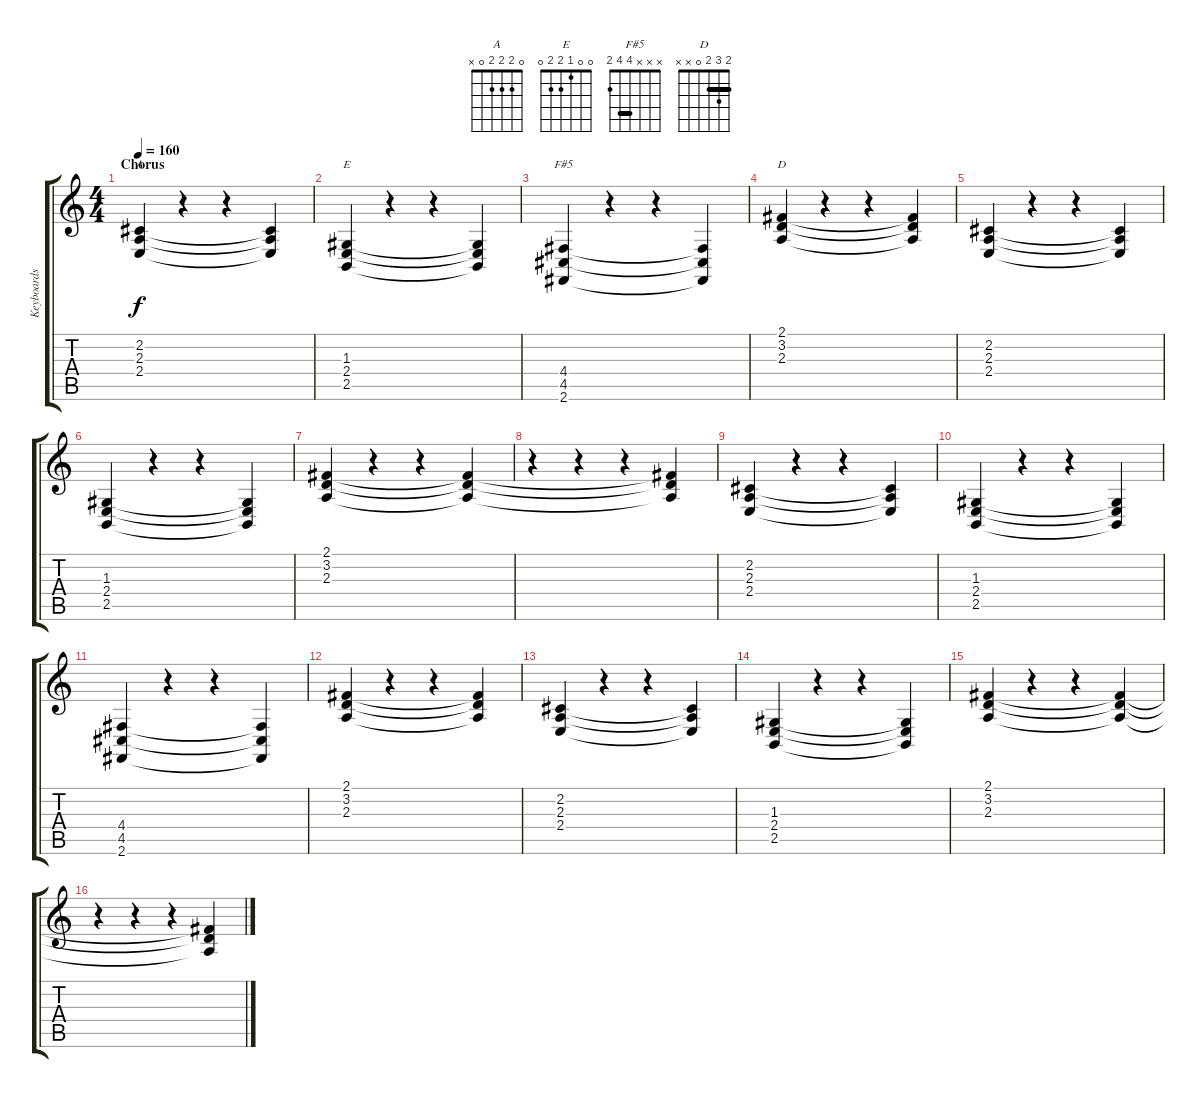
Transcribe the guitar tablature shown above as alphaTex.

\track ("Keyboards" "Keyboards") {instrument reedorgan}
\staff {score tabs}
\tuning (E4 B3 G3 D3 A2 E2) {hide}
\chord ("A" 0 2 2 2 0 x)
\chord ("E" 0 0 1 2 2 0)
\chord ("F#5" x x x 4 4 2) {barre 4}
\chord ("D" 2 3 2 0 x x) {barre 2}
\ts (4 4)
\section ("" "Chorus")
\tempo 160
\clef g2
\ks c
(2.2 2.3 2.4).4{ch "A" dy f} r.4 r.4 (2.2{t} 2.3{t} 2.4{t}).4 |
(1.3 2.4 2.5).4{ch "E"} r.4 r.4 (1.3{t} 2.4{t} 2.5{t}).4 |
(4.4 4.5 2.6).4{ch "F#5"} r.4 r.4 (4.4{t} 4.5{t} 2.6{t}).4 |
(2.1 3.2 2.3).4{ch "D"} r.4 r.4 (2.1{t} 3.2{t} 2.3{t}).4 |
(2.2 2.3 2.4).4 r.4 r.4 (2.2{t} 2.3{t} 2.4{t}).4 |
(1.3 2.4 2.5).4 r.4 r.4 (1.3{t} 2.4{t} 2.5{t}).4 |
(2.1 3.2 2.3).4 r.4 r.4 (2.1{t} 3.2{t} 2.3{t}).4 |
r.4 r.4 r.4 (2.1{t} 3.2{t} 2.3{t}).4 |
(2.2 2.3 2.4).4 r.4 r.4 (2.2{t} 2.3{t} 2.4{t}).4 |
(1.3 2.4 2.5).4 r.4 r.4 (1.3{t} 2.4{t} 2.5{t}).4 |
(4.4 4.5 2.6).4 r.4 r.4 (4.4{t} 4.5{t} 2.6{t}).4 |
(2.1 3.2 2.3).4 r.4 r.4 (2.1{t} 3.2{t} 2.3{t}).4 |
(2.2 2.3 2.4).4 r.4 r.4 (2.2{t} 2.3{t} 2.4{t}).4 |
(1.3 2.4 2.5).4 r.4 r.4 (1.3{t} 2.4{t} 2.5{t}).4 |
(2.1 3.2 2.3).4 r.4 r.4 (2.1{t} 3.2{t} 2.3{t}).4 |
r.4 r.4 r.4 (2.1{t} 3.2{t} 2.3{t}).4
